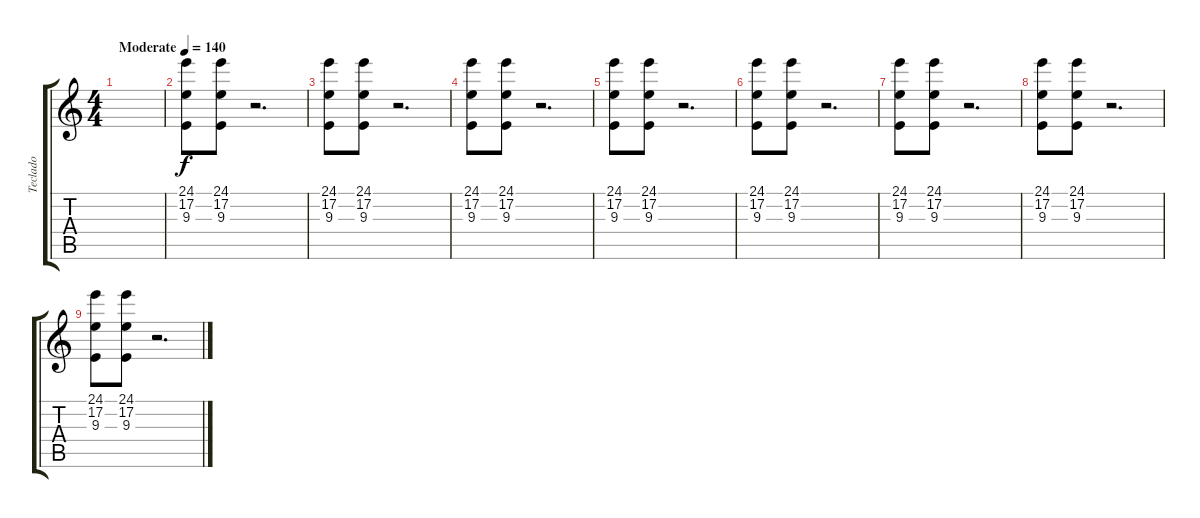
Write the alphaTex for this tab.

\track ("Teclado" "Teclado") {instrument orchestrahit}
\staff {score tabs}
\tuning (E4 B3 G3 D3 A2 E2) {hide}
\ts (4 4)
\tempo (140 "Moderate")
\clef g2
\ks c
|
(24.1 17.2 9.3).8 (24.1 17.2 9.3).8 r.2{d} |
(24.1 17.2 9.3).8 (24.1 17.2 9.3).8 r.2{d} |
(24.1 17.2 9.3).8 (24.1 17.2 9.3).8 r.2{d} |
(24.1 17.2 9.3).8 (24.1 17.2 9.3).8 r.2{d} |
(24.1 17.2 9.3).8 (24.1 17.2 9.3).8 r.2{d} |
(24.1 17.2 9.3).8 (24.1 17.2 9.3).8 r.2{d} |
(24.1 17.2 9.3).8 (24.1 17.2 9.3).8 r.2{d} |
(24.1 17.2 9.3).8 (24.1 17.2 9.3).8 r.2{d}
